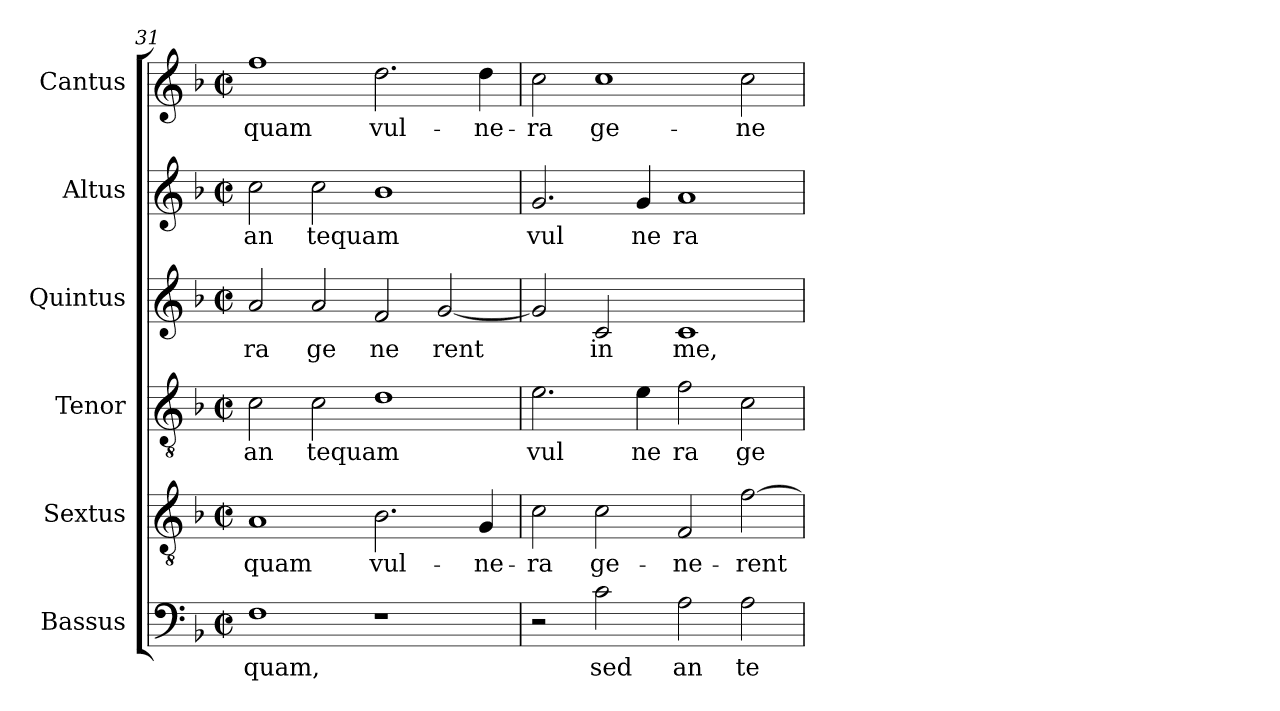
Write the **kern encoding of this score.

**kern	**text	**kern	**text	**kern	**text	**kern	**text	**kern	**text	**kern	**text
*part6	*part6	*part5	*part5	*part4	*part4	*part3	*part3	*part2	*part2	*part1	*part1
*staff6	*staff6	*staff5	*staff5	*staff4	*staff4	*staff3	*staff3	*staff2	*staff2	*staff1	*staff1
*I"Bassus	*	*I"Sextus	*	*I"Tenor	*	*I"Quintus	*	*I"Altus	*	*I"Cantus	*
*clefF4	*	*clefGv2	*	*clefGv2	*	*clefG2	*	*clefG2	*	*clefG2	*
*k[b-]	*	*k[b-]	*	*k[b-]	*	*k[b-]	*	*k[b-]	*	*k[b-]	*
*F:	*	*F:	*	*F:	*	*F:	*	*F:	*	*F:	*
*M2/2	*	*M2/2	*	*M2/2	*	*M2/2	*	*M2/2	*	*M2/2	*
*met(c|)	*	*met(c|)	*	*met(c|)	*	*met(c|)	*	*met(c|)	*	*met(c|)	*
=31	=31	=31	=31	=31	=31	=31	=31	=31	=31	=31	=31
!	!LO:LY:b:cj	!	!LO:LY:b:cj	!	!LO:LY:b:cj	!	!LO:LY:b:cj	!	!LO:LY:b:cj	!	!LO:LY:b:cj
1F	quam,	1A	-quam	2c\	an	2a/	ra	2cc\	an	1ff	-quam
!	!	!	!	!	!LO:LY:b	!	!LO:LY:b:cj	!	!LO:LY:b	!	!
.	.	.	.	2c\	tequam	2a/	ge	2cc\	tequam	.	.
!	!	!	!LO:LY:b:cj	!	!	!	!LO:LY:b:cj	!	!	!	!LO:LY:b:cj
1r	.	2.B-\	vul-	1d	.	2f/	ne	1b-	.	2.dd\	vul-
!	!	!	!	!	!	!	!LO:LY:b	!	!	!	!
.	.	.	.	.	.	[<2g/	rent	.	.	.	.
!	!	!	!LO:LY:b:cj	!	!	!	!	!	!	!	!LO:LY:b:cj
.	.	4G/	-ne-	.	.	.	.	.	.	4dd\	-ne-
=32	=32	=32	=32	=32	=32	=32	=32	=32	=32	=32	=32
!	!	!	!LO:LY:b:cj	!	!LO:LY:b:cj	!	!	!	!LO:LY:b:cj	!	!LO:LY:b:cj
2r	.	2c\	-ra	2.e\	vul	2g/]	.	2.g/	vul	2cc\	-ra
!	!LO:LY:b:cj	!	!LO:LY:b:cj	!	!	!	!LO:LY:b:cj	!	!	!	!LO:LY:b:cj
2c\	sed	2c\	ge-	.	.	2c/	in	.	.	1cc	ge-
!	!	!	!	!	!LO:LY:b:cj	!	!	!	!LO:LY:b:cj	!	!
.	.	.	.	4e\	ne	.	.	4g/	ne	.	.
!	!LO:LY:b:cj	!	!LO:LY:b:cj	!	!LO:LY:b:cj	!	!LO:LY:b:cj	!	!LO:LY:b:cj	!	!
2A\	an	2F/	-ne-	2f\	ra	1c	me,	1a	ra	.	.
!	!LO:LY:b:cj	!	!LO:LY:b	!	!LO:LY:b:cj	!	!	!	!	!	!LO:LY:b:cj
2A\	te	[>2f\	-rent	2c\	ge	.	.	.	.	2cc\	-ne-
=	=	=	=	=	=	=	=	=	=	=	=
*-	*-	*-	*-	*-	*-	*-	*-	*-	*-	*-	*-
